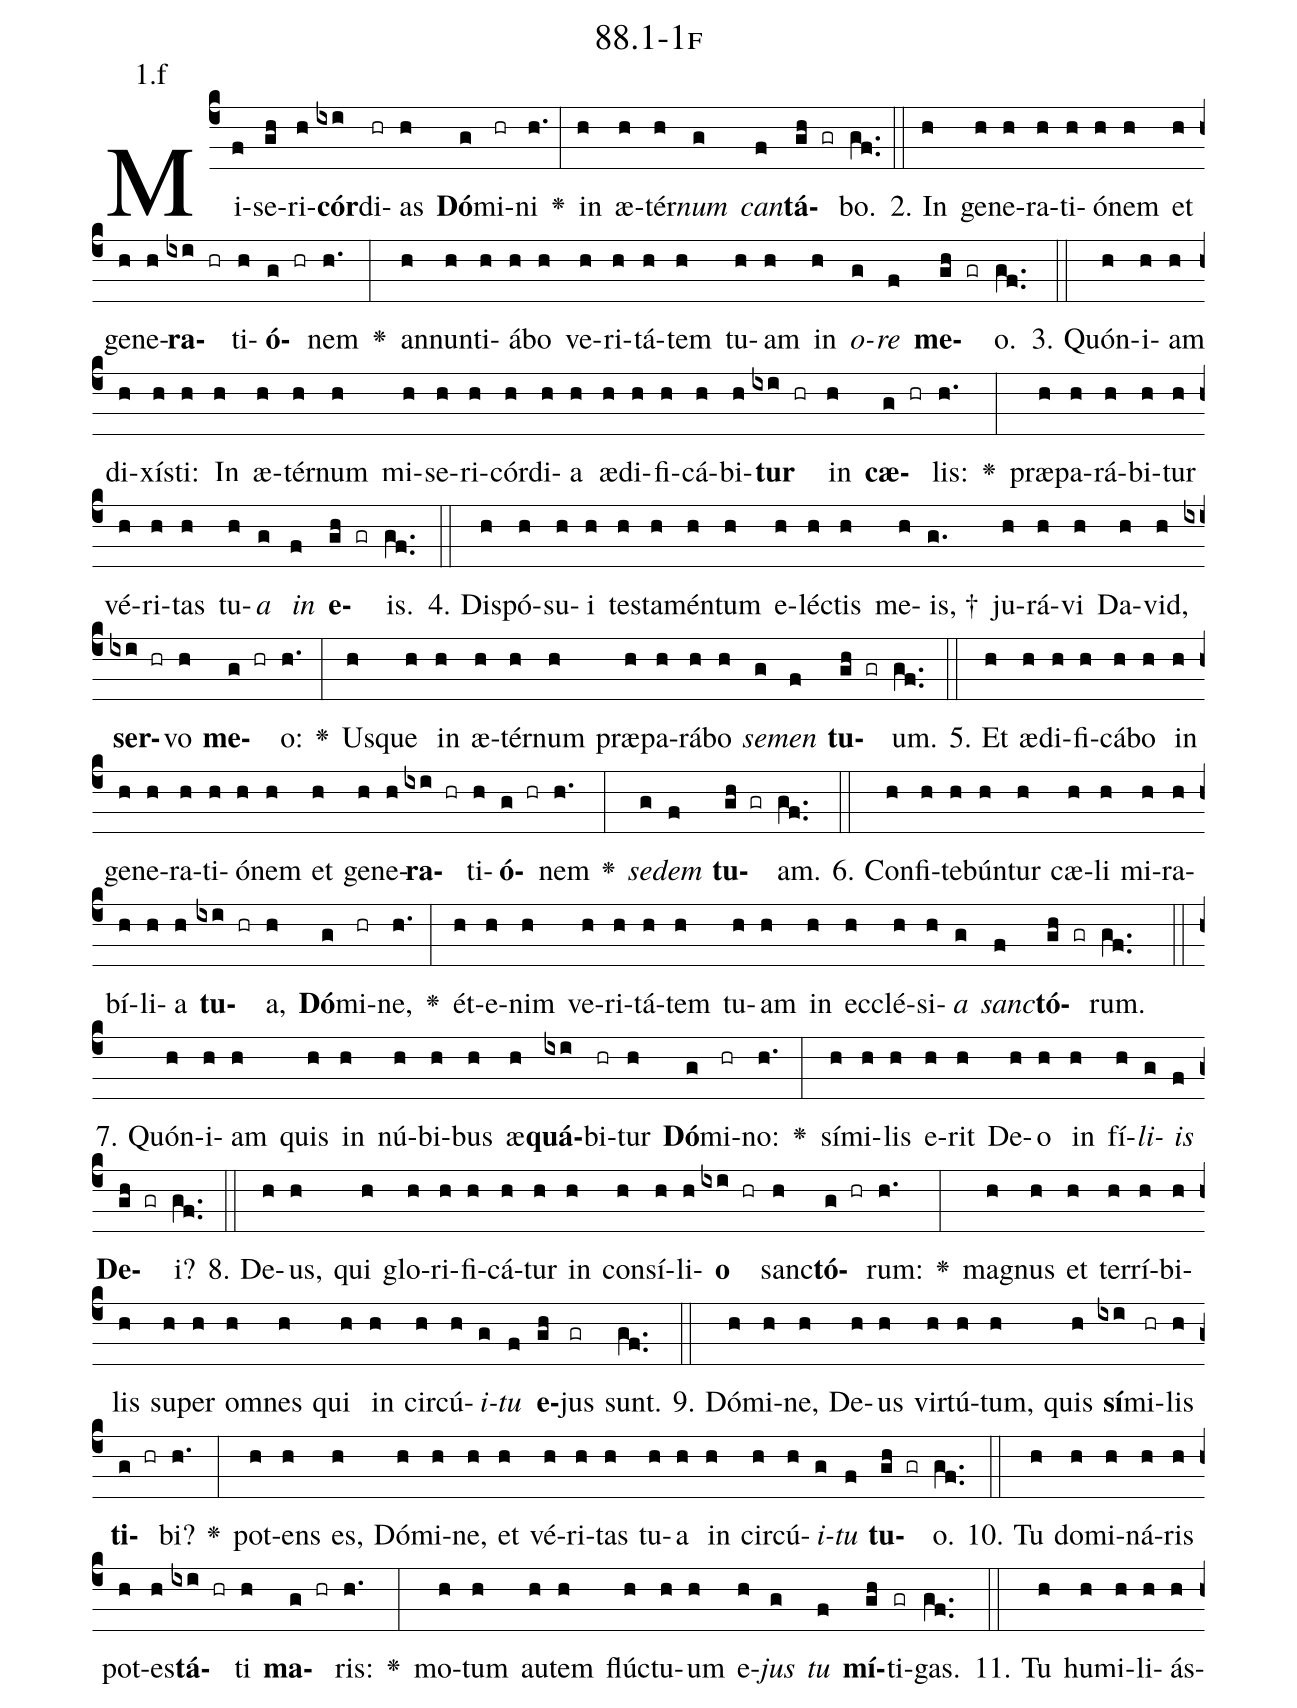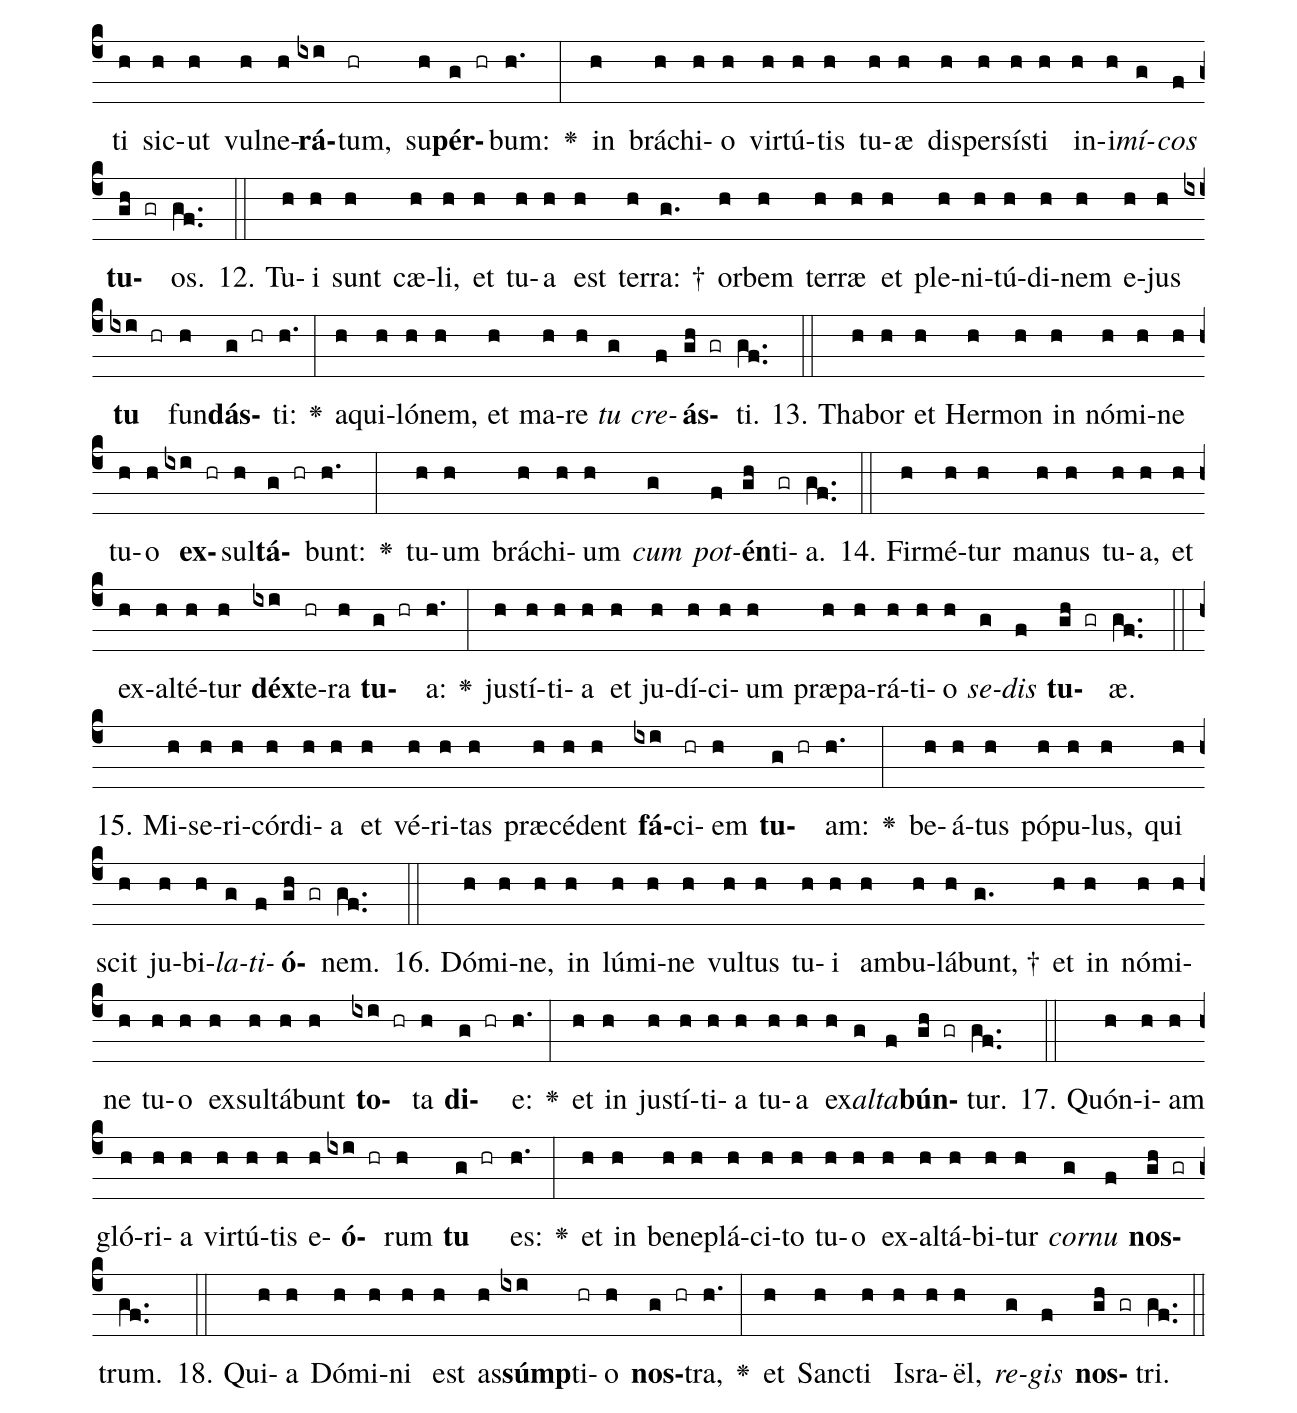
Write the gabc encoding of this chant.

name: 88.1-1f;
annotation: 1.f;
%%
(c4)Mi(f)se(gh)ri(h)<b>cór</b>(ixi)di(hr)as(h) <b>Dó</b>(g)mi(hr)ni(h.) <v>\greheightstar</v>(:) in(h) æ(h)tér(h)<i>num</i>(g) <i>can</i>(f)<b>tá</b>(gh gr)bo.(gf..) (::)
2. In(h) ge(h)ne(h)ra(h)ti(h)ó(h)nem(h) et(h) ge(h)ne(h)<b>ra</b>(ixi hr)ti(h)<b>ó</b>(g hr)nem(h.) <v>\greheightstar</v>(:) an(h)nun(h)ti(h)á(h)bo(h) ve(h)ri(h)tá(h)tem(h) tu(h)am(h) in(h) <i>o</i>(g)<i>re</i>(f) <b>me</b>(gh gr)o.(gf..) (::)
3. Quón(h)i(h)am(h) di(h)xís(h)ti:(h) In(h) æ(h)tér(h)num(h) mi(h)se(h)ri(h)cór(h)di(h)a(h) æ(h)di(h)fi(h)cá(h)bi(h)<b>tur</b>(ixi hr) in(h) <b>cæ</b>(g hr)lis:(h.) <v>\greheightstar</v>(:) præ(h)pa(h)rá(h)bi(h)tur(h) vé(h)ri(h)tas(h) tu(h)<i>a</i>(g) <i>in</i>(f) <b>e</b>(gh gr)is.(gf..) (::)
4. Dis(h)pó(h)su(h)i(h) tes(h)ta(h)mén(h)tum(h) e(h)léc(h)tis(h) me(h)is, †(g.) ju(h)rá(h)vi(h) Da(h)vid,(h) <b>ser</b>(ixi hr)vo(h) <b>me</b>(g hr)o:(h.) <v>\greheightstar</v>(:) Us(h)que(h) in(h) æ(h)tér(h)num(h) præ(h)pa(h)rá(h)bo(h) <i>se</i>(g)<i>men</i>(f) <b>tu</b>(gh gr)um.(gf..) (::)
5. Et(h) æ(h)di(h)fi(h)cá(h)bo(h) in(h) ge(h)ne(h)ra(h)ti(h)ó(h)nem(h) et(h) ge(h)ne(h)<b>ra</b>(ixi hr)ti(h)<b>ó</b>(g hr)nem(h.) <v>\greheightstar</v>(:) <i>se</i>(g)<i>dem</i>(f) <b>tu</b>(gh gr)am.(gf..) (::)
6. Con(h)fi(h)te(h)bún(h)tur(h) cæ(h)li(h) mi(h)ra(h)bí(h)li(h)a(h) <b>tu</b>(ixi hr)a,(h) <b>Dó</b>(g)mi(hr)ne,(h.) <v>\greheightstar</v>(:) ét(h)e(h)nim(h) ve(h)ri(h)tá(h)tem(h) tu(h)am(h) in(h) ec(h)clé(h)si(h)<i>a</i>(g) <i>sanc</i>(f)<b>tó</b>(gh gr)rum.(gf..) (::)
7. Quón(h)i(h)am(h) quis(h) in(h) nú(h)bi(h)bus(h) æ(h)<b>quá</b>(ixi)bi(hr)tur(h) <b>Dó</b>(g)mi(hr)no:(h.) <v>\greheightstar</v>(:) sí(h)mi(h)lis(h) e(h)rit(h) De(h)o(h) in(h) fí(h)<i>li</i>(g)<i>is</i>(f) <b>De</b>(gh gr)i?(gf..) (::)
8. De(h)us,(h) qui(h) glo(h)ri(h)fi(h)cá(h)tur(h) in(h) con(h)sí(h)li(h)<b>o</b>(ixi hr) sanc(h)<b>tó</b>(g hr)rum:(h.) <v>\greheightstar</v>(:) ma(h)gnus(h) et(h) ter(h)rí(h)bi(h)lis(h) su(h)per(h) om(h)nes(h) qui(h) in(h) cir(h)cú(h)<i>i</i>(g)<i>tu</i>(f) <b>e</b>(gh)jus(gr) sunt.(gf..) (::)
9. Dó(h)mi(h)ne,(h) De(h)us(h) vir(h)tú(h)tum,(h) quis(h) <b>sí</b>(ixi)mi(hr)lis(h) <b>ti</b>(g hr)bi?(h.) <v>\greheightstar</v>(:) pot(h)ens(h) es,(h) Dó(h)mi(h)ne,(h) et(h) vé(h)ri(h)tas(h) tu(h)a(h) in(h) cir(h)cú(h)<i>i</i>(g)<i>tu</i>(f) <b>tu</b>(gh gr)o.(gf..) (::)
10. Tu(h) do(h)mi(h)ná(h)ris(h) pot(h)es(h)<b>tá</b>(ixi hr)ti(h) <b>ma</b>(g hr)ris:(h.) <v>\greheightstar</v>(:) mo(h)tum(h) au(h)tem(h) flúc(h)tu(h)um(h) e(h)<i>jus</i>(g) <i>tu</i>(f) <b>mí</b>(gh)ti(gr)gas.(gf..) (::)
11. Tu(h) hu(h)mi(h)li(h)ás(h)ti(h) sic(h)ut(h) vul(h)ne(h)<b>rá</b>(ixi)tum,(hr) su(h)<b>pér</b>(g hr)bum:(h.) <v>\greheightstar</v>(:) in(h) brá(h)chi(h)o(h) vir(h)tú(h)tis(h) tu(h)æ(h) di(h)sper(h)sís(h)ti(h) in(h)i(h)<i>mí</i>(g)<i>cos</i>(f) <b>tu</b>(gh gr)os.(gf..) (::)
12. Tu(h)i(h) sunt(h) cæ(h)li,(h) et(h) tu(h)a(h) est(h) ter(h)ra: †(g.) or(h)bem(h) ter(h)ræ(h) et(h) ple(h)ni(h)tú(h)di(h)nem(h) e(h)jus(h) <b>tu</b>(ixi hr) fun(h)<b>dás</b>(g hr)ti:(h.) <v>\greheightstar</v>(:) a(h)qui(h)ló(h)nem,(h) et(h) ma(h)re(h) <i>tu</i>(g) <i>cre</i>(f)<b>ás</b>(gh gr)ti.(gf..) (::)
13. Tha(h)bor(h) et(h) Her(h)mon(h) in(h) nó(h)mi(h)ne(h) tu(h)o(h) <b>ex</b>(ixi hr)sul(h)<b>tá</b>(g hr)bunt:(h.) <v>\greheightstar</v>(:) tu(h)um(h) brá(h)chi(h)um(h) <i>cum</i>(g) <i>pot</i>(f)<b>én</b>(gh)ti(gr)a.(gf..) (::)
14. Fir(h)mé(h)tur(h) ma(h)nus(h) tu(h)a,(h) et(h) ex(h)al(h)té(h)tur(h) <b>déx</b>(ixi)te(hr)ra(h) <b>tu</b>(g hr)a:(h.) <v>\greheightstar</v>(:) jus(h)tí(h)ti(h)a(h) et(h) ju(h)dí(h)ci(h)um(h) præ(h)pa(h)rá(h)ti(h)o(h) <i>se</i>(g)<i>dis</i>(f) <b>tu</b>(gh gr)æ.(gf..) (::)
15. Mi(h)se(h)ri(h)cór(h)di(h)a(h) et(h) vé(h)ri(h)tas(h) præ(h)cé(h)dent(h) <b>fá</b>(ixi)ci(hr)em(h) <b>tu</b>(g hr)am:(h.) <v>\greheightstar</v>(:) be(h)á(h)tus(h) pó(h)pu(h)lus,(h) qui(h) scit(h) ju(h)bi(h)<i>la</i>(g)<i>ti</i>(f)<b>ó</b>(gh gr)nem.(gf..) (::)
16. Dó(h)mi(h)ne,(h) in(h) lú(h)mi(h)ne(h) vul(h)tus(h) tu(h)i(h) am(h)bu(h)lá(h)bunt, †(g.) et(h) in(h) nó(h)mi(h)ne(h) tu(h)o(h) ex(h)sul(h)tá(h)bunt(h) <b>to</b>(ixi hr)ta(h) <b>di</b>(g hr)e:(h.) <v>\greheightstar</v>(:) et(h) in(h) jus(h)tí(h)ti(h)a(h) tu(h)a(h) ex(h)<i>al</i>(g)<i>ta</i>(f)<b>bún</b>(gh gr)tur.(gf..) (::)
17. Quón(h)i(h)am(h) gló(h)ri(h)a(h) vir(h)tú(h)tis(h) e(h)<b>ó</b>(ixi hr)rum(h) <b>tu</b>(g hr) es:(h.) <v>\greheightstar</v>(:) et(h) in(h) be(h)ne(h)plá(h)ci(h)to(h) tu(h)o(h) ex(h)al(h)tá(h)bi(h)tur(h) <i>cor</i>(g)<i>nu</i>(f) <b>nos</b>(gh gr)trum.(gf..) (::)
18. Qui(h)a(h) Dó(h)mi(h)ni(h) est(h) as(h)<b>súmp</b>(ixi)ti(hr)o(h) <b>nos</b>(g hr)tra,(h.) <v>\greheightstar</v>(:) et(h) Sanc(h)ti(h) Is(h)ra(h)ël,(h) <i>re</i>(g)<i>gis</i>(f) <b>nos</b>(gh gr)tri.(gf..) (::)
